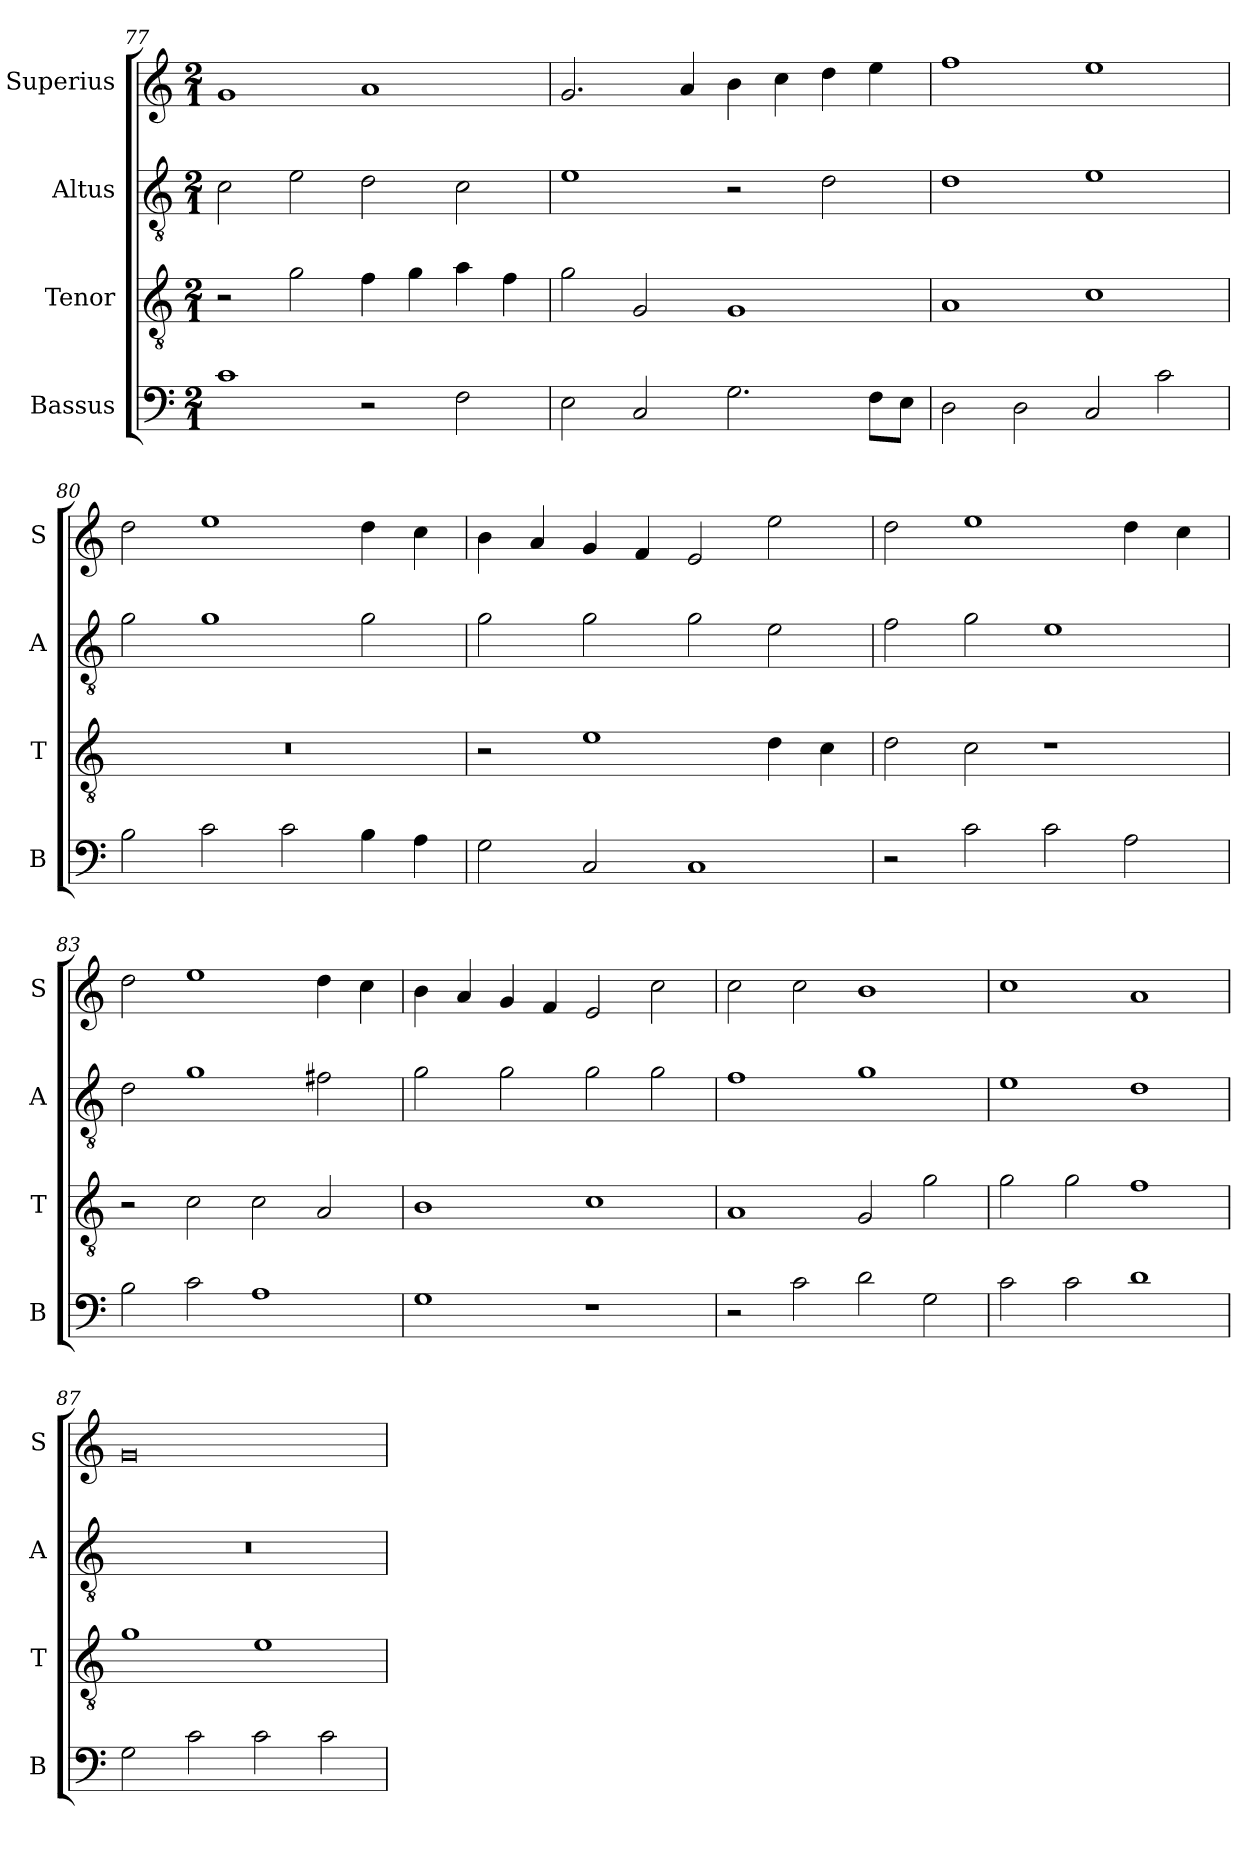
**kern	**kern	**kern	**kern
*part4	*part3	*part2	*part1
*staff4	*staff3	*staff2	*staff1
*I"Bassus	*I"Tenor	*I"Altus	*I"Superius
*I'B	*I'T	*I'A	*I'S
*clefF4	*clefGv2	*clefGv2	*clefG2
*k[]	*k[]	*k[]	*k[]
*C:	*C:	*C:	*C:
*M2/1	*M2/1	*M2/1	*M2/1
=77	=77	=77	=77
1c	2r	2c	1g
.	2g	2e	.
2r	4f	2d	1a
.	4g	.	.
2F	4a	2c	.
.	4f	.	.
=78	=78	=78	=78
2E	2g	1e	2.g
2C	2G	.	.
.	.	.	4a
2.G	1G	2r	4b
.	.	.	4cc
.	.	2d	4dd
8FL	.	.	4ee
8EJ	.	.	.
=79	=79	=79	=79
2D	1A	1d	1ff
2D	.	.	.
2C	1c	1e	1ee
2c	.	.	.
=80	=80	=80	=80
2B	0r	2g	2dd
2c	.	1g	1ee
2c	.	.	.
4B	.	2g	4dd
4A	.	.	4cc
=81	=81	=81	=81
2G	2r	2g	4b
.	.	.	4a
2C	1e	2g	4g
.	.	.	4f
1C	.	2g	2e
.	4d	2e	2ee
.	4c	.	.
=82	=82	=82	=82
2r	2d	2f	2dd
2c	2c	2g	1ee
2c	1r	1e	.
2A	.	.	4dd
.	.	.	4cc
=83	=83	=83	=83
2B	2r	2d	2dd
2c	2c	1g	1ee
1A	2c	.	.
.	2A	2f#X	4dd
.	.	.	4cc
=84	=84	=84	=84
1G	1B	2g	4b
.	.	.	4a
.	.	2g	4g
.	.	.	4f
1r	1c	2g	2e
.	.	2g	2cc
=85	=85	=85	=85
2r	1A	1f	2cc
2c	.	.	2cc
2d	2G	1g	1b
2G	2g	.	.
=86	=86	=86	=86
2c	2g	1e	1cc
2c	2g	.	.
1d	1f	1d	1a
=87	=87	=87	=87
2G	1g	0r	0g
2c	.	.	.
2c	1e	.	.
2c	.	.	.
=	=	=	=
*-	*-	*-	*-
